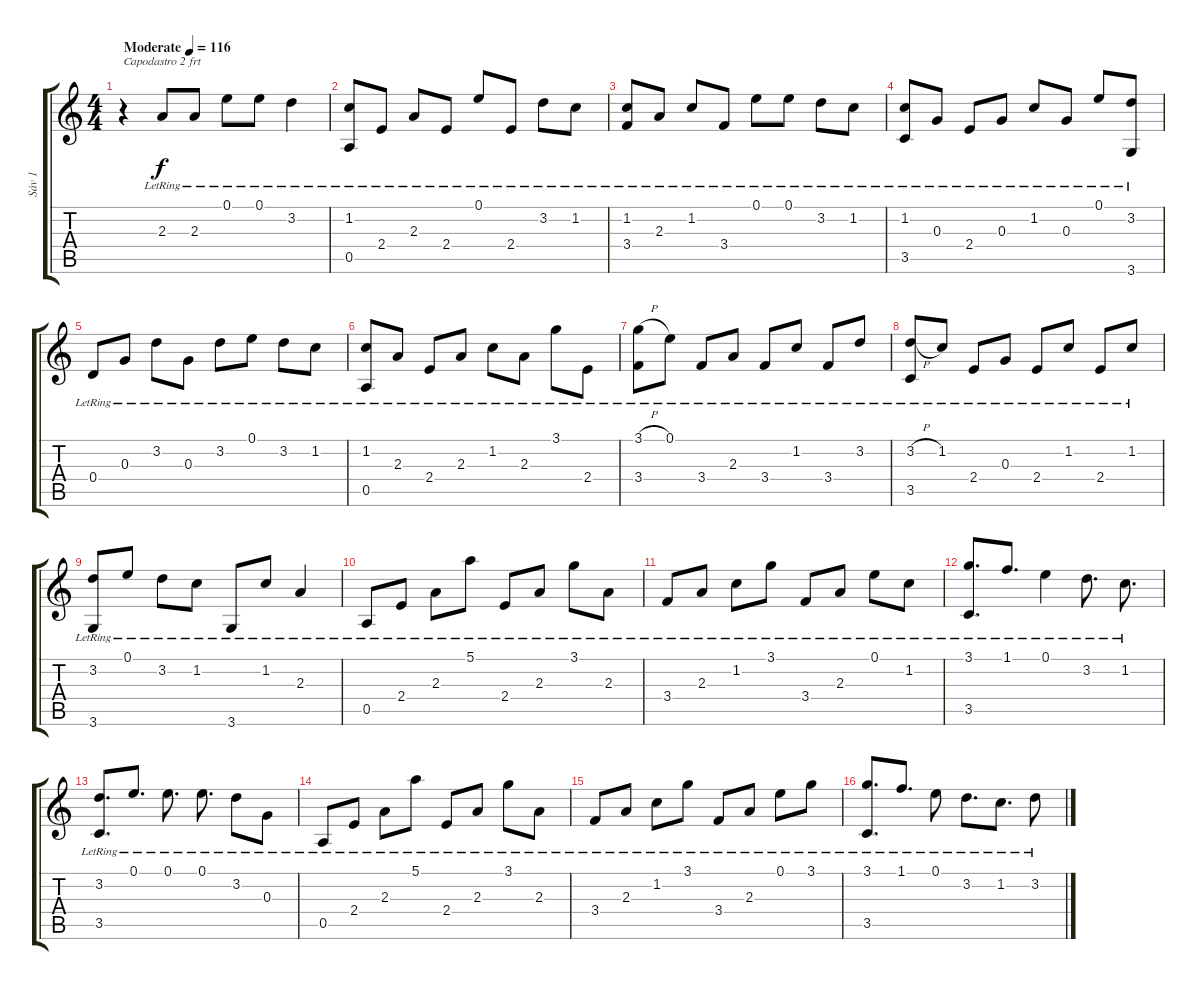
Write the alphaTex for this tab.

\track ("Sáv 1" "Sáv 1") {instrument acousticguitarnylon}
\staff {score tabs}
\tuning (E4 B3 G3 D3 A2 E2) {hide}
\ts (4 4)
\tempo (116 "Moderate")
\clef g2
\ks c
r.4{txt "Capodastro 2 frt" dy f instrument acousticguitarnylon} 2.3{lr}.8 2.3{lr}.8 0.1{lr}.8 0.1{lr}.8 3.2{lr}.4 |
(1.2{lr} 0.5{lr}).8 2.4{lr}.8 2.3{lr}.8 2.4{lr}.8 0.1{lr}.8 2.4{lr}.8 3.2{lr}.8 1.2{lr}.8 |
(1.2{lr} 3.4{lr}).8 2.3{lr}.8 1.2{lr}.8 3.4{lr}.8 0.1{lr}.8 0.1{lr}.8 3.2{lr}.8 1.2{lr}.8 |
(1.2{lr} 3.5{lr}).8 0.3{lr}.8 2.4{lr}.8 0.3{lr}.8 1.2{lr}.8 0.3{lr}.8 0.1{lr}.8 (3.2{lr} 3.6{lr}).8 |
0.4{lr}.8 0.3{lr}.8 3.2{lr}.8 0.3{lr}.8 3.2{lr}.8 0.1{lr}.8 3.2{lr}.8 1.2{lr}.8 |
(1.2{lr} 0.5{lr}).8 2.3{lr}.8 2.4{lr}.8 2.3{lr}.8 1.2{lr}.8 2.3{lr}.8 3.1{lr}.8 2.4{lr}.8 |
(3.1{h lr} 3.4{lr}).8 0.1{lr}.8 3.4{lr}.8 2.3{lr}.8 3.4{lr}.8 1.2{lr}.8 3.4{lr}.8 3.2{lr}.8 |
(3.2{h lr} 3.5{lr}).8 1.2{lr}.8 2.4{lr}.8 0.3{lr}.8 2.4{lr}.8 1.2{lr}.8 2.4{lr}.8 1.2{lr}.8 |
(3.2{lr} 3.6{lr}).8 0.1{lr}.8 3.2{lr}.8 1.2{lr}.8 3.6{lr}.8 1.2{lr}.8 2.3{lr}.4 |
0.5{lr}.8 2.4{lr}.8 2.3{lr}.8 5.1{lr}.8 2.4{lr}.8 2.3{lr}.8 3.1{lr}.8 2.3{lr}.8 |
3.4{lr}.8 2.3{lr}.8 1.2{lr}.8 3.1{lr}.8 3.4{lr}.8 2.3{lr}.8 0.1{lr}.8 1.2{lr}.8 |
(3.1{lr} 3.5{lr}).8{d} 1.1{lr}.8{d} 0.1{lr}.4 3.2{lr}.8{d} 1.2{lr}.8{d} |
(3.2{lr} 3.5{lr}).8{d} 0.1{lr}.8{d} 0.1{lr}.8{d} 0.1{lr}.8{d} 3.2{lr}.8 0.3{lr}.8 |
0.5{lr}.8 2.4{lr}.8 2.3{lr}.8 5.1{lr}.8 2.4{lr}.8 2.3{lr}.8 3.1{lr}.8 2.3{lr}.8 |
3.4{lr}.8 2.3{lr}.8 1.2{lr}.8 3.1{lr}.8 3.4{lr}.8 2.3{lr}.8 0.1{lr}.8 3.1{lr}.8 |
(3.1{lr} 3.5{lr}).8{d} 1.1{lr}.8{d} 0.1{lr}.8 3.2{lr}.8{d} 1.2{lr}.8{d} 3.2{lr}.8
